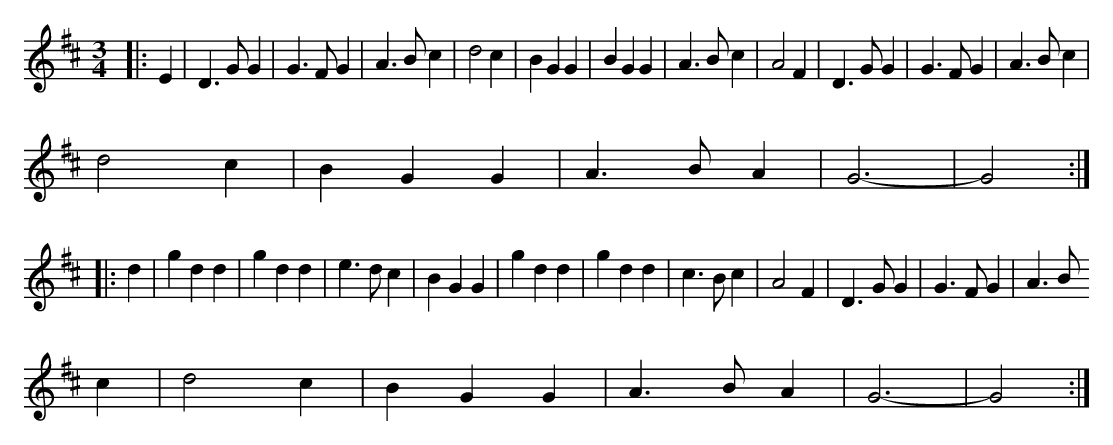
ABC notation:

X:1
M:3/4
K:D
|:E2|D3GG2|G3FG2|A3Bc2|d4c2|B2G2G2|B2G2G2|A3Bc2|A4F2|D3GG2|G3FG2|A3Bc2|
d4c2|B2G2G2|A3BA2|G6-|G4:|
|:d2|g2d2d2|g2d2d2|e3dc2|B2G2G2|g2d2d2|g2d2d2|c3Bc2|A4F2|D3GG2|G3FG2|A3B
c2|d4c2|B2G2G2|A3BA2|G6-|G4:|
